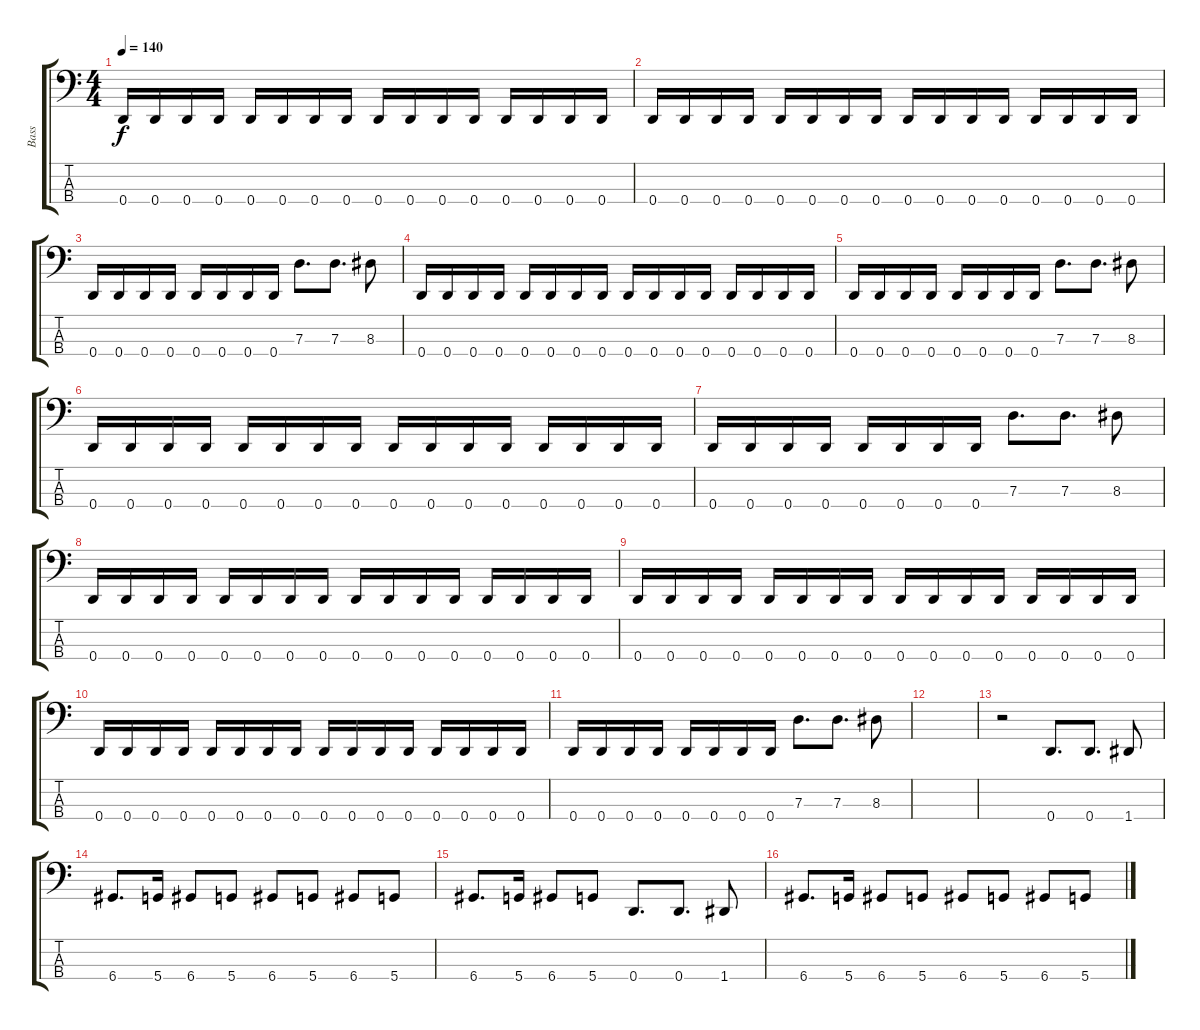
\track ("Bass" "Bass") {instrument electricbasspick}
\staff {score tabs}
\tuning (F2 C2 G1 D1) {hide}
\ts (4 4)
\tempo 140
\clef f4
\ks c
0.4.16{dy f} 0.4.16 0.4.16 0.4.16 0.4.16 0.4.16 0.4.16 0.4.16 0.4.16 0.4.16 0.4.16 0.4.16 0.4.16 0.4.16 0.4.16 0.4.16 |
0.4.16 0.4.16 0.4.16 0.4.16 0.4.16 0.4.16 0.4.16 0.4.16 0.4.16 0.4.16 0.4.16 0.4.16 0.4.16 0.4.16 0.4.16 0.4.16 |
0.4.16 0.4.16 0.4.16 0.4.16 0.4.16 0.4.16 0.4.16 0.4.16 7.3.8{d} 7.3.8{d} 8.3.8 |
0.4.16 0.4.16 0.4.16 0.4.16 0.4.16 0.4.16 0.4.16 0.4.16 0.4.16 0.4.16 0.4.16 0.4.16 0.4.16 0.4.16 0.4.16 0.4.16 |
0.4.16 0.4.16 0.4.16 0.4.16 0.4.16 0.4.16 0.4.16 0.4.16 7.3.8{d} 7.3.8{d} 8.3.8 |
0.4.16 0.4.16 0.4.16 0.4.16 0.4.16 0.4.16 0.4.16 0.4.16 0.4.16 0.4.16 0.4.16 0.4.16 0.4.16 0.4.16 0.4.16 0.4.16 |
0.4.16 0.4.16 0.4.16 0.4.16 0.4.16 0.4.16 0.4.16 0.4.16 7.3.8{d} 7.3.8{d} 8.3.8 |
0.4.16 0.4.16 0.4.16 0.4.16 0.4.16 0.4.16 0.4.16 0.4.16 0.4.16 0.4.16 0.4.16 0.4.16 0.4.16 0.4.16 0.4.16 0.4.16 |
0.4.16 0.4.16 0.4.16 0.4.16 0.4.16 0.4.16 0.4.16 0.4.16 0.4.16 0.4.16 0.4.16 0.4.16 0.4.16 0.4.16 0.4.16 0.4.16 |
0.4.16 0.4.16 0.4.16 0.4.16 0.4.16 0.4.16 0.4.16 0.4.16 0.4.16 0.4.16 0.4.16 0.4.16 0.4.16 0.4.16 0.4.16 0.4.16 |
0.4.16 0.4.16 0.4.16 0.4.16 0.4.16 0.4.16 0.4.16 0.4.16 7.3.8{d} 7.3.8{d} 8.3.8 |
|
r.2 0.4.8{d} 0.4.8{d} 1.4.8 |
6.4.8{d} 5.4.16 6.4.8 5.4.8 6.4.8 5.4.8 6.4.8 5.4.8 |
6.4.8{d} 5.4.16 6.4.8 5.4.8 0.4.8{d} 0.4.8{d} 1.4.8 |
6.4.8{d} 5.4.16 6.4.8 5.4.8 6.4.8 5.4.8 6.4.8 5.4.8
